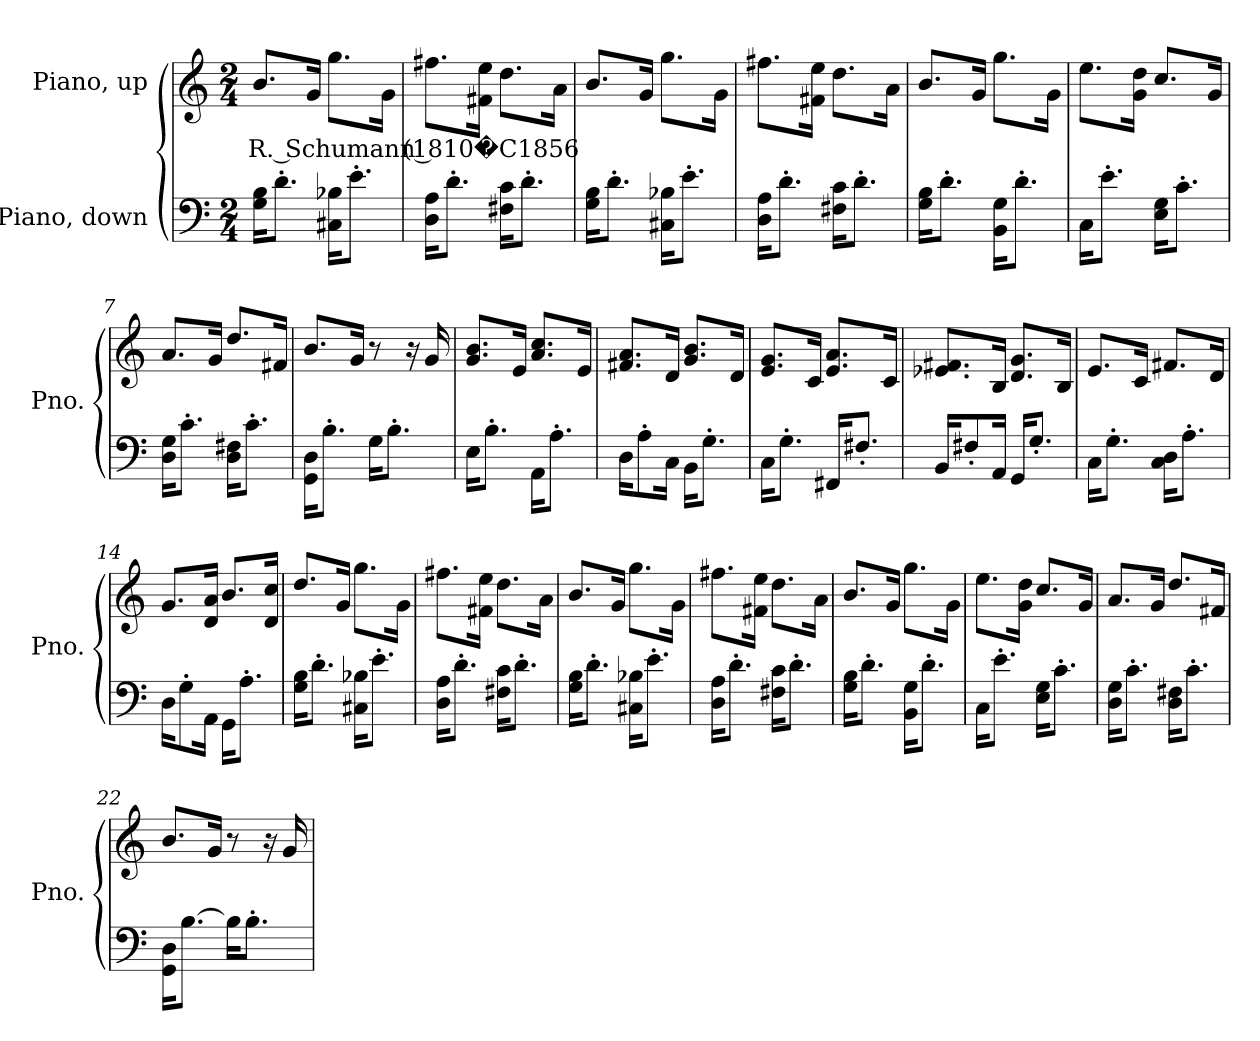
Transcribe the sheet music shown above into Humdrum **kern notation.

**kern	**kern	**text
*part2	*part1	*part1
*staff2	*staff1	*staff1
*I"Piano, down	*I"Piano, up	*
*I'Pno.	*I'Pno.	*
*clefF4	*clefG2	*
*k[]	*k[]	*
*M2/4	*M2/4	*
*MM72	*MM72	*
=1	=1	=1
!	!	!LO:LY:b
16G\ 16B\KL	8.b/L	R. Schumann (1810�C1856
8.d'\J	.	.
.	16g/Jk	.
16C#X\ 16B-X\KL	8.gg\L	.
8.e'\J	.	.
.	16g\Jk	.
=2	=2	=2
16D\ 16A\KL	8.ff#X\L	.
8.d'\J	.	.
.	16f#X\ 16ee\Jk	.
16F#X\ 16c\KL	8.dd\L	.
8.d'\J	.	.
.	16a\Jk	.
=3	=3	=3
16G\ 16B\KL	8.b/L	.
8.d'\J	.	.
.	16g/Jk	.
16C#X\ 16B-X\KL	8.gg\L	.
8.e'\J	.	.
.	16g\Jk	.
=4	=4	=4
16D\ 16A\KL	8.ff#X\L	.
8.d'\J	.	.
.	16f#X\ 16ee\Jk	.
16F#X\ 16c\KL	8.dd\L	.
8.d'\J	.	.
.	16a\Jk	.
!!LO:LB:g=z
=5	=5	=5
16G\ 16B\KL	8.b/L	.
8.d'\J	.	.
.	16g/Jk	.
16BB\ 16G\KL	8.gg\L	.
8.d'\J	.	.
.	16g\Jk	.
=6	=6	=6
16C\KL	8.ee\L	.
8.e'\J	.	.
.	16g\ 16dd\Jk	.
16E\ 16G\KL	8.cc/L	.
8.c'\J	.	.
.	16g/Jk	.
=7	=7	=7
16D\ 16G\KL	8.a/L	.
8.c'\J	.	.
.	16g/Jk	.
16D\ 16F#X\KL	8.dd/L	.
8.c'\J	.	.
.	16f#X/Jk	.
=8	=8	=8
16GG\ 16D\KL	8.b/L	.
8.B'\J	.	.
.	16g/Jk	.
16G\KL	8r	.
8.B'\J	.	.
.	16r	.
.	16g/	.
=9	=9	=9
16E\KL	8.g/ 8.b/L	.
8.B'\J	.	.
.	16e/Jk	.
16AA\KL	8.a/ 8.cc/L	.
8.A'\J	.	.
.	16e/Jk	.
=10	=10	=10
16D\KL	8.f#X/ 8.a/L	.
8A'\	.	.
16C\Jk	16d/Jk	.
16BB\KL	8.g/ 8.b/L	.
8.G'\J	.	.
.	16d/Jk	.
!!LO:LB:g=z
=11	=11	=11
16C\KL	8.e/ 8.g/L	.
8.G'\J	.	.
.	16c/Jk	.
16FF#X/KL	8.e/ 8.a/L	.
8.F#X'/J	.	.
.	16c/Jk	.
=12	=12	=12
16BB/KL	8.e-X/ 8.f#X/L	.
8F#X'/	.	.
16AA/Jk	16B/Jk	.
16GG/KL	8.d/ 8.g/L	.
8.G'/J	.	.
.	16B/Jk	.
=13	=13	=13
16C\KL	8.e/L	.
8.G'\J	.	.
.	16c/Jk	.
16C\ 16D\KL	8.f#X/L	.
8.A'\J	.	.
.	16d/Jk	.
=14	=14	=14
16D\KL	8.g/L	.
8G'\	.	.
16AA\Jk	16d/ 16a/Jk	.
16GG\KL	8.b/L	.
8.A'\J	.	.
.	16d/ 16cc/Jk	.
=15	=15	=15
16G\ 16B\KL	8.dd/L	.
8.d'\J	.	.
.	16g/Jk	.
16C#X\ 16B-X\KL	8.gg\L	.
8.e'\J	.	.
.	16g\Jk	.
=16	=16	=16
16D\ 16A\KL	8.ff#X\L	.
8.d'\J	.	.
.	16f#X\ 16ee\Jk	.
16F#X\ 16c\KL	8.dd\L	.
8.d'\J	.	.
.	16a\Jk	.
!!LO:LB:g=z
=17	=17	=17
16G\ 16B\KL	8.b/L	.
8.d'\J	.	.
.	16g/Jk	.
16C#X\ 16B-X\KL	8.gg\L	.
8.e'\J	.	.
.	16g\Jk	.
=18	=18	=18
16D\ 16A\KL	8.ff#X\L	.
8.d'\J	.	.
.	16f#X\ 16ee\Jk	.
16F#X\ 16c\KL	8.dd\L	.
8.d'\J	.	.
.	16a\Jk	.
=19	=19	=19
16G\ 16B\KL	8.b/L	.
8.d'\J	.	.
.	16g/Jk	.
16BB\ 16G\KL	8.gg\L	.
8.d'\J	.	.
.	16g\Jk	.
=20	=20	=20
16C\KL	8.ee\L	.
8.e'\J	.	.
.	16g\ 16dd\Jk	.
16E\ 16G\KL	8.cc/L	.
8.c'\J	.	.
.	16g/Jk	.
=21	=21	=21
16D\ 16G\KL	8.a/L	.
8.c'\J	.	.
.	16g/Jk	.
16D\ 16F#X\KL	8.dd/L	.
8.c'\J	.	.
.	16f#X/Jk	.
=22	=22	=22
16GG\ 16D\KL	8.b/L	.
[8.B\J	.	.
.	16g/Jk	.
16B\KL]	8r	.
8.B'\J	.	.
.	16r	.
.	16g/	.
=	=	=
*-	*-	*-
